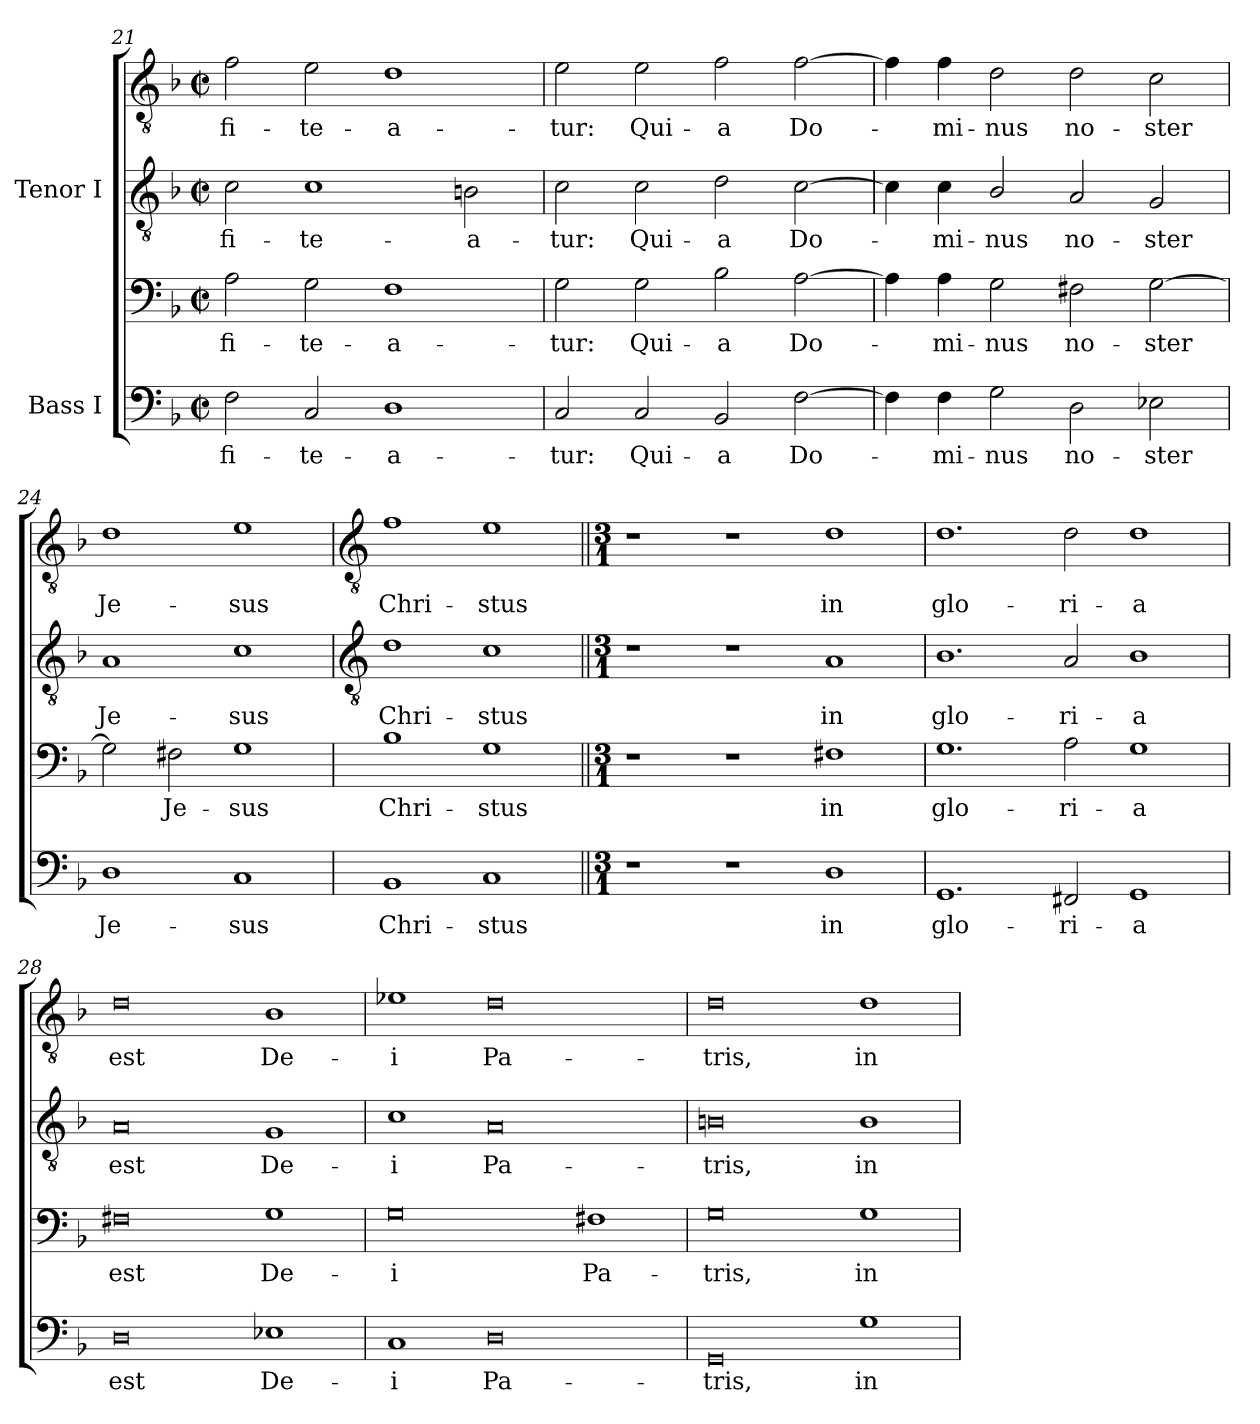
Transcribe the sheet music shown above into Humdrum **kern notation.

**kern	**text	**kern	**text	**kern	**text	**kern	**text
*part2	*part2	*part2	*part2	*part1	*part1	*part1	*part1
*staff4	*staff4	*staff3	*staff3	*staff2	*staff2	*staff1	*staff1
*I"Bass I	*	*	*	*I"Tenor I	*	*	*
*clefF4	*	*clefF4	*	*clefGv2	*	*clefGv2	*
*k[b-]	*	*k[b-]	*	*k[b-]	*	*k[b-]	*
*F:	*	*F:	*	*F:	*	*F:	*
*M4/2	*	*M4/2	*	*M4/2	*	*M4/2	*
*met(c|)	*	*met(c|)	*	*met(c|)	*	*met(c|)	*
=21	=21	=21	=21	=21	=21	=21	=21
!	!LO:LY:b	!	!LO:LY:b	!	!LO:LY:b	!	!LO:LY:b
2F	-fi-	2A	-fi-	2c	-fi-	2f	-fi-
!	!LO:LY:b	!	!LO:LY:b	!	!LO:LY:b	!	!LO:LY:b
2C	-te-	2G	-te-	1c	-te-	2e	-te-
!	!LO:LY:b	!	!LO:LY:b	!	!	!	!LO:LY:b
1D	-a-	1F	-a-	.	.	1d	-a-
!	!	!	!	!	!LO:LY:b	!	!
.	.	.	.	2Bn	-a-	.	.
=22	=22	=22	=22	=22	=22	=22	=22
!	!LO:LY:b	!	!LO:LY:b	!	!LO:LY:b	!	!LO:LY:b
2C	tur:	2G	-tur:	2c	tur:	2e	-tur:
!	!LO:LY:b	!	!LO:LY:b	!	!LO:LY:b	!	!LO:LY:b
2C	Qui-	2G	Qui-	2c	Qui-	2e	Qui-
!	!LO:LY:b	!	!LO:LY:b	!	!LO:LY:b	!	!LO:LY:b
2BB-	-a	2B-	-a	2d	-a	2f	-a
!	!LO:LY:b	!	!LO:LY:b	!	!LO:LY:b	!	!LO:LY:b
[2F	Do-	[2A	Do-	[2c	Do-	[2f	Do-
=23	=23	=23	=23	=23	=23	=23	=23
4F]	.	4A]	.	4c]	.	4f]	.
!	!LO:LY:b	!	!LO:LY:b	!	!LO:LY:b	!	!LO:LY:b
4F	mi-	4A	mi-	4c	mi-	4f	mi-
!	!LO:LY:b	!	!LO:LY:b	!	!LO:LY:b	!	!LO:LY:b
2G	-nus	2G	-nus	2B-/	-nus	2d	-nus
!	!LO:LY:b	!	!LO:LY:b	!	!LO:LY:b	!	!LO:LY:b
2D	no-	2F#X	no-	2A	no-	2d	no-
!	!LO:LY:b	!	!LO:LY:b	!	!LO:LY:b	!	!LO:LY:b
2E-X	-ster	[2G	-ster	2G	-ster	2c	-ster
=24	=24	=24	=24	=24	=24	=24	=24
!	!LO:LY:b	!	!	!	!LO:LY:b	!	!LO:LY:b
1D	Je-	2G]	.	1A	Je-	1d	Je-
!	!	!	!LO:LY:b	!	!	!	!
.	.	2F#X	Je-	.	.	.	.
!	!LO:LY:b	!	!LO:LY:b	!	!LO:LY:b	!	!LO:LY:b
1C	-sus	1G	-sus	1c	-sus	1e	-sus
!!LO:LB:g=z
=25	=25	=25	=25	=25	=25	=25	=25
*	*	*	*	*clefGv2	*	*clefGv2	*
!	!LO:LY:b	!	!LO:LY:b	!	!LO:LY:b	!	!LO:LY:b
1BB-	Chri-	1B-	Chri-	1d	Chri-	1f	Chri-
!	!LO:LY:b	!	!LO:LY:b	!	!LO:LY:b	!	!LO:LY:b
1C	-stus	1G	-stus	1c	-stus	1e	-stus
=26||	=26||	=26||	=26||	=26||	=26||	=26||	=26||
*M3/1	*	*M3/1	*	*M3/1	*	*M3/1	*
1r	.	1r	.	1r	.	1r	.
1r	.	1r	.	1r	.	1r	.
!	!LO:LY:b	!	!LO:LY:b	!	!LO:LY:b	!	!LO:LY:b
1D	in	1F#X	in	1A	in	1d	in
=27	=27	=27	=27	=27	=27	=27	=27
!	!LO:LY:b	!	!LO:LY:b	!	!LO:LY:b	!	!LO:LY:b
1.GG	glo-	1.G	glo-	1.B-	glo-	1.d	glo-
!	!LO:LY:b	!	!LO:LY:b	!	!LO:LY:b	!	!LO:LY:b
2FF#X	-ri-	2A	-ri-	2A	-ri-	2d	-ri-
!	!LO:LY:b	!	!LO:LY:b	!	!LO:LY:b	!	!LO:LY:b
1GG	-a	1G	-a	1B-	-a	1d	-a
=28	=28	=28	=28	=28	=28	=28	=28
!	!LO:LY:b	!	!LO:LY:b	!	!LO:LY:b	!	!LO:LY:b
0D	-est	0F#X	est	0A	-est	0d	est
!	!LO:LY:b	!	!LO:LY:b	!	!LO:LY:b	!	!LO:LY:b
1E-X	De-	1G	De-	1G	De-	1B-	De-
=29	=29	=29	=29	=29	=29	=29	=29
!	!LO:LY:b	!	!LO:LY:b	!	!LO:LY:b	!	!LO:LY:b
1C	-i	0G	-i	1c	-i	1e-X	-i
!	!LO:LY:b	!	!	!	!LO:LY:b	!	!LO:LY:b
0D	Pa-	.	.	0A	Pa-	0d	Pa-
!	!	!	!LO:LY:b	!	!	!	!
.	.	1F#X	Pa-	.	.	.	.
=30	=30	=30	=30	=30	=30	=30	=30
!	!LO:LY:b	!	!LO:LY:b	!	!LO:LY:b	!	!LO:LY:b
0GG	tris,	0G	-tris,	0Bn	tris,	0d	-tris,
!	!LO:LY:b	!	!LO:LY:b	!	!LO:LY:b	!	!LO:LY:b
1G	in	1G	in	1B	in	1d	in
=	=	=	=	=	=	=	=
*-	*-	*-	*-	*-	*-	*-	*-
